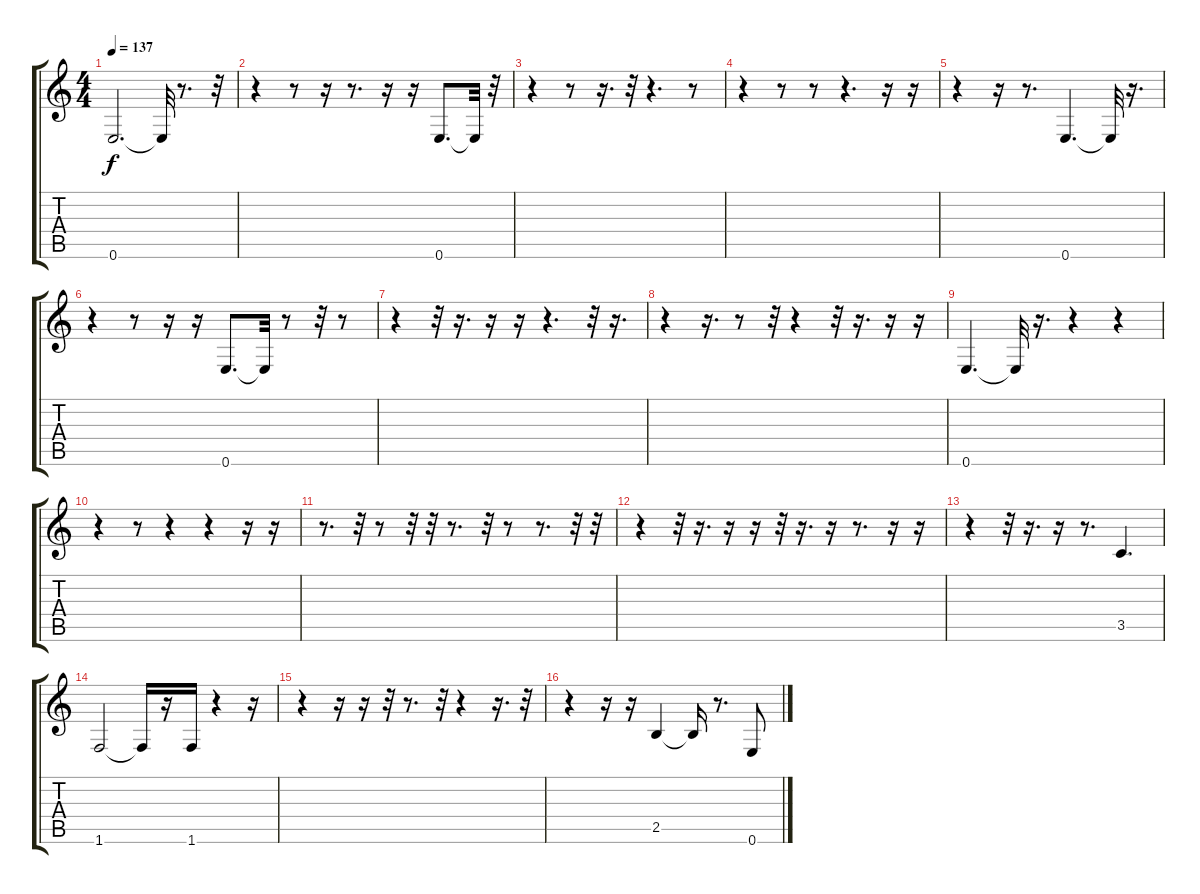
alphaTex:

\track "" {instrument fretlessbass}
\staff {score tabs}
\tuning (E4 B3 G3 D3 A2 E2) {hide}
\ts (4 4)
\tempo 137
\clef g2
\ks c
0.6.2{d dy f} 0.6{t}.32 r.8{d} r.32 |
r.4 r.8 r.16 r.8{d} r.16 r.16 0.6.8{d} 0.6{t}.32 r.32 |
r.4 r.8 r.16{d} r.32 r.4{d} r.8 |
r.4 r.8 r.8 r.4{d} r.16 r.16 |
r.4 r.16 r.8{d} 0.6.4{d} 0.6{t}.32 r.16{d} |
r.4 r.8 r.16 r.16 0.6.8{d} 0.6{t}.32 r.8 r.32 r.8 |
r.4 r.32 r.16{d} r.16 r.16 r.4{d} r.32 r.16{d} |
r.4 r.16{d} r.8 r.32 r.4 r.32 r.16{d} r.16 r.16 |
0.6.4{d} 0.6{t}.32 r.16{d} r.4 r.4 |
r.4 r.8 r.4 r.4 r.16 r.16 |
r.8{d} r.32 r.8 r.32 r.32 r.8{d} r.32 r.8 r.8{d} r.32 r.32 |
r.4 r.32 r.16{d} r.16 r.16 r.32 r.16{d} r.16 r.8{d} r.16 r.16 |
r.4 r.32 r.16{d} r.16 r.8{d} 3.5.4{d} |
1.6.2 1.6{t}.16 r.16 1.6.16 r.4 r.16 |
r.4 r.16 r.16 r.32 r.8{d} r.32 r.4 r.16{d} r.32 |
r.4 r.16 r.16 2.5.4 2.5{t}.16 r.8{d} 0.6.8
